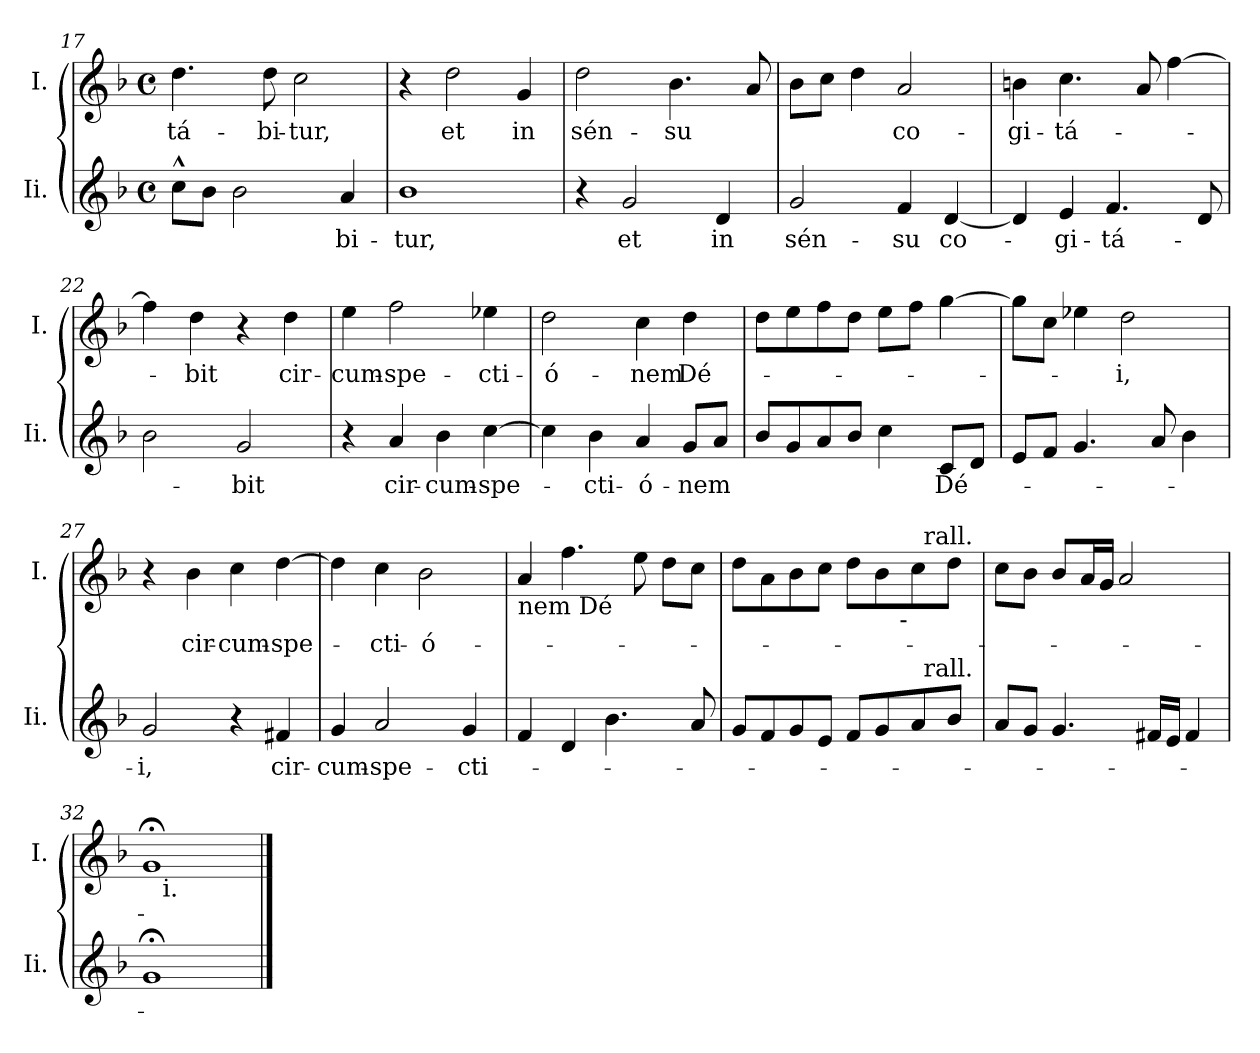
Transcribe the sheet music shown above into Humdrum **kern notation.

**kern	**text	**kern	**text
*part2	*part2	*part1	*part1
*staff2	*staff2	*staff1	*staff1
*I"Ii.	*	*I"I.	*
*I'Ii.	*	*I'I.	*
!!LO:PB:g=z
*clefG2	*	*clefG2	*
*k[b-]	*	*k[b-]	*
*F:	*	*F:	*
*M4/4	*	*M4/4	*
*met(c)	*	*met(c)	*
=17	=17	=17	=17
!	!	!	!LO:LY:b
8cc^^>\L	.	4.dd\	-tá-
8b-\J	.	.	.
2b-\	.	.	.
!	!	!	!LO:LY:b
.	.	8dd\	-bi-
!	!	!	!LO:LY:b
.	.	2cc\	-tur,
!	!LO:LY:b	!	!
4a/	-bi-	.	.
=18	=18	=18	=18
!	!LO:LY:b	!	!
1b-	-tur,	4r	.
!	!	!	!LO:LY:b
.	.	2dd\	et
!	!	!	!LO:LY:b
.	.	4g/	in
=19	=19	=19	=19
!	!	!	!LO:LY:b
4r	.	2dd\	sén-
!	!LO:LY:b	!	!
2g/	et	.	.
!	!	!	!LO:LY:b
.	.	4.b-\	-su
!	!LO:LY:b	!	!
4d/	in	.	.
.	.	8a/	.
=20	=20	=20	=20
!	!LO:LY:b	!	!
2g/	sén-	8b-\L	.
.	.	8cc\J	.
.	.	4dd\	.
!	!LO:LY:b	!	!LO:LY:b
4f/	-su	2a/	co-
!	!LO:LY:b	!	!
[<4d/	co-	.	.
!!LO:LB:g=z
=21	=21	=21	=21
!	!	!	!LO:LY:b
4d/]	.	4bn\	-gi-
!	!LO:LY:b	!	!LO:LY:b
4e/	-gi-	4.cc\	-tá-
!	!LO:LY:b	!	!
4.f/	-tá-	.	.
.	.	8a/	.
.	.	[>4ff\	.
8d/	.	.	.
=22	=22	=22	=22
2b-\	.	4ff\]	.
!	!	!	!LO:LY:b
.	.	4dd\	-bit
!	!LO:LY:b	!	!
2g/	-bit	4r	.
!	!	!	!LO:LY:b
.	.	4dd\	cir-
=23	=23	=23	=23
!	!	!	!LO:LY:b
4r	.	4ee\	-cum-
!	!LO:LY:b	!	!LO:LY:b
4a/	cir-	2ff\	-spe-
!	!LO:LY:b	!	!
4b-\	-cum-	.	.
!	!LO:LY:b	!	!LO:LY:b
[>4cc\	-spe-	4ee-X\	-cti-
=24	=24	=24	=24
!	!	!	!LO:LY:b
4cc\]	.	2dd\	-ó-
!	!LO:LY:b	!	!
4b-\	-cti-	.	.
!	!LO:LY:b	!	!LO:LY:b
4a/	-ó-	4cc\	-nem
!	!LO:LY:b	!	!LO:LY:b
8g/L	-nem	4dd\	Dé-
8a/J	.	.	.
!!LO:LB:g=z
=25	=25	=25	=25
8b-/L	.	8dd\L	.
8g/	.	8ee\	.
8a/	.	8ff\	.
8b-/J	.	8dd\J	.
4cc\	.	8ee\L	.
.	.	8ff\J	.
!	!LO:LY:b	!	!
8c/L	Dé-	[>4gg\	.
8d/J	.	.	.
=26	=26	=26	=26
8e/L	.	8gg\L]	.
8f/J	.	8cc\J	.
4.g/	.	4ee-X\	.
!	!	!	!LO:LY:b
.	.	2dd\	-i,
8a/	.	.	.
4b-\	.	.	.
=27	=27	=27	=27
!	!LO:LY:b	!	!
2g/	-i,	4r	.
!	!	!	!LO:LY:b
.	.	4b-\	cir-
!	!	!	!LO:LY:b
4r	.	4cc\	-cum-
!	!LO:LY:b	!	!LO:LY:b
4f#X/	cir-	[>4dd\	-spe-
=28	=28	=28	=28
!	!LO:LY:b	!	!
4g/	-cum-	4dd\]	.
!	!LO:LY:b	!	!LO:LY:b
2a/	-spe-	4cc\	-cti-
!	!	!	!LO:LY:b
.	.	2b-\	-ó-
!	!LO:LY:b	!	!
4g/	-cti-	.	.
!!LO:LB:g=z
=29	=29	=29	=29
!	!	!LO:TX:b:t=nem Dé	!
4f/	.	4a/	.
4d/	.	4.ff\	.
4.b-\	.	.	.
.	.	8ee\	.
.	.	8dd\L	.
8a/	.	8cc\J	.
=30	=30	=30	=30
*^	*	*^	*
*	*	*	*	*^	*
8g/L	2ryy	.	8dd\L	2ryy	2ryy	.
8f/	.	.	8a\	.	.	.
8g/	.	.	8b-\	.	.	.
8e/J	.	.	8cc\J	.	.	.
8f/L	4ryy	.	8dd\L	8..ryy	4ryy	.
8g/	.	.	8b-\	.	.	.
!	!	!	!	!LO:TX:b:t=-	!	!
.	.	.	.	4ryy	.	.
8a/	32ryy	.	8cc\	.	32ryy	.
!	!	!	!	!	!LO:TX:a:t=rall.	!
!	!LO:TX:a:t=rall.	!	!	!	!	!
.	8..ryy	.	.	.	8..ryy	.
8b-/J	.	.	8dd\J	.	.	.
.	.	.	.	32ryy	.	.
*v	*v	*	*	*	*	*
*	*	*v	*v	*v	*
=31	=31	=31	=31
8a/L	.	8cc\L	.
8g/J	.	8b-\J	.
4.g/	.	8b-/L	.
.	.	16a/L	.
.	.	16g/JJ	.
.	.	2a/	.
16f#X/LL	.	.	.
16e/JJ	.	.	.
4f#/	.	.	.
=32	=32	=32	=32
*	*	*^	*
1g;	.	1g;<	16ryy	.
!	!	!	!LO:TX:b:t=i.	!
.	.	.	2...ryy	.
*	*	*v	*v	*
==	==	==	==
*-	*-	*-	*-
